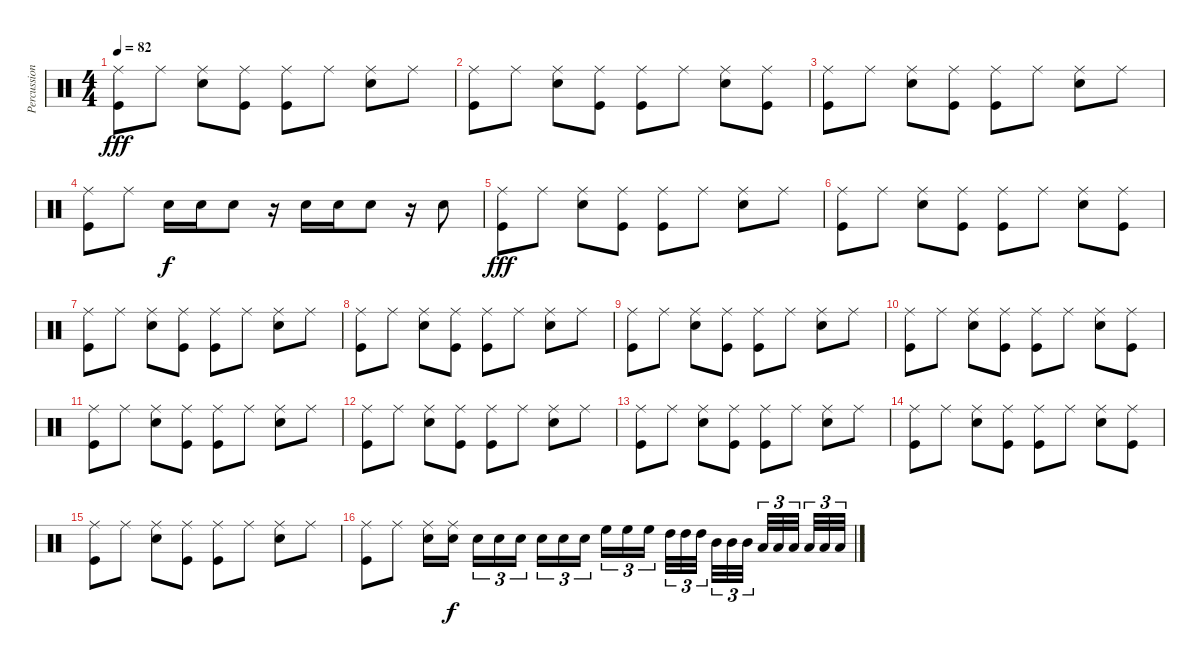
\track ("Percussion" "Percussion") {instrument percussion}
\staff {score}
\articulation defaults
\ts (4 4)
\tempo 82
\clef neutral
\ks c
("Ride (middle)" "Kick (hit)").8{dy fff} "Ride (middle)".8 ("Ride (middle)" "Electric Snare (hit)").8 ("Ride (middle)" "Kick (hit)").8 ("Ride (middle)" "Kick (hit)").8 "Ride (middle)".8 ("Ride (middle)" "Electric Snare (hit)").8 "Ride (middle)".8 |
("Ride (middle)" "Kick (hit)").8 "Ride (middle)".8 ("Ride (middle)" "Electric Snare (hit)").8 ("Ride (middle)" "Kick (hit)").8 ("Ride (middle)" "Kick (hit)").8 "Ride (middle)".8 ("Ride (middle)" "Electric Snare (hit)").8 ("Ride (middle)" "Kick (hit)").8 |
("Ride (middle)" "Kick (hit)").8 "Ride (middle)".8 ("Ride (middle)" "Electric Snare (hit)").8 ("Ride (middle)" "Kick (hit)").8 ("Ride (middle)" "Kick (hit)").8 "Ride (middle)".8 ("Ride (middle)" "Electric Snare (hit)").8 "Ride (middle)".8 |
("Ride (middle)" "Kick (hit)").8 "Ride (middle)".8 "Electric Snare (hit)".16{dy f} "Electric Snare (hit)".16 "Electric Snare (hit)".8 r.16 "Electric Snare (hit)".16 "Electric Snare (hit)".16 "Electric Snare (hit)".8 r.16 "Electric Snare (hit)".8 |
("Ride (middle)" "Kick (hit)").8{dy fff} "Ride (middle)".8 ("Ride (middle)" "Electric Snare (hit)").8 ("Ride (middle)" "Kick (hit)").8 ("Ride (middle)" "Kick (hit)").8 "Ride (middle)".8 ("Ride (middle)" "Electric Snare (hit)").8 "Ride (middle)".8 |
("Ride (middle)" "Kick (hit)").8 "Ride (middle)".8 ("Ride (middle)" "Electric Snare (hit)").8 ("Ride (middle)" "Kick (hit)").8 ("Ride (middle)" "Kick (hit)").8 "Ride (middle)".8 ("Ride (middle)" "Electric Snare (hit)").8 ("Ride (middle)" "Kick (hit)").8 |
("Ride (middle)" "Kick (hit)").8 "Ride (middle)".8 ("Ride (middle)" "Electric Snare (hit)").8 ("Ride (middle)" "Kick (hit)").8 ("Ride (middle)" "Kick (hit)").8 "Ride (middle)".8 ("Ride (middle)" "Electric Snare (hit)").8 "Ride (middle)".8 |
("Ride (middle)" "Kick (hit)").8 "Ride (middle)".8 ("Ride (middle)" "Electric Snare (hit)").8 ("Ride (middle)" "Kick (hit)").8 ("Ride (middle)" "Kick (hit)").8 "Ride (middle)".8 ("Ride (middle)" "Electric Snare (hit)").8 "Ride (middle)".8 |
("Ride (middle)" "Kick (hit)").8 "Ride (middle)".8 ("Ride (middle)" "Electric Snare (hit)").8 ("Ride (middle)" "Kick (hit)").8 ("Ride (middle)" "Kick (hit)").8 "Ride (middle)".8 ("Ride (middle)" "Electric Snare (hit)").8 "Ride (middle)".8 |
("Ride (middle)" "Kick (hit)").8 "Ride (middle)".8 ("Ride (middle)" "Electric Snare (hit)").8 ("Ride (middle)" "Kick (hit)").8 ("Ride (middle)" "Kick (hit)").8 "Ride (middle)".8 ("Ride (middle)" "Electric Snare (hit)").8 ("Ride (middle)" "Kick (hit)").8 |
("Ride (middle)" "Kick (hit)").8 "Ride (middle)".8 ("Ride (middle)" "Electric Snare (hit)").8 ("Ride (middle)" "Kick (hit)").8 ("Ride (middle)" "Kick (hit)").8 "Ride (middle)".8 ("Ride (middle)" "Electric Snare (hit)").8 "Ride (middle)".8 |
("Ride (middle)" "Kick (hit)").8 "Ride (middle)".8 ("Ride (middle)" "Electric Snare (hit)").8 ("Ride (middle)" "Kick (hit)").8 ("Ride (middle)" "Kick (hit)").8 "Ride (middle)".8 ("Ride (middle)" "Electric Snare (hit)").8 "Ride (middle)".8 |
("Ride (middle)" "Kick (hit)").8 "Ride (middle)".8 ("Ride (middle)" "Electric Snare (hit)").8 ("Ride (middle)" "Kick (hit)").8 ("Ride (middle)" "Kick (hit)").8 "Ride (middle)".8 ("Ride (middle)" "Electric Snare (hit)").8 "Ride (middle)".8 |
("Ride (middle)" "Kick (hit)").8 "Ride (middle)".8 ("Ride (middle)" "Electric Snare (hit)").8 ("Ride (middle)" "Kick (hit)").8 ("Ride (middle)" "Kick (hit)").8 "Ride (middle)".8 ("Ride (middle)" "Electric Snare (hit)").8 ("Ride (middle)" "Kick (hit)").8 |
("Ride (middle)" "Kick (hit)").8 "Ride (middle)".8 ("Ride (middle)" "Electric Snare (hit)").8 ("Ride (middle)" "Kick (hit)").8 ("Ride (middle)" "Kick (hit)").8 "Ride (middle)".8 ("Ride (middle)" "Electric Snare (hit)").8 "Ride (middle)".8 |
("Ride (middle)" "Kick (hit)").8 "Ride (middle)".8 ("Ride (middle)" "Electric Snare (hit)").16 ("Ride (middle)" "Electric Snare (hit)").16{dy f beam splitsecondary} "Electric Snare (hit)".16{tu (3 2)} "Electric Snare (hit)".16{tu (3 2)} "Electric Snare (hit)".16{tu (3 2)} "Electric Snare (hit)".16{tu (3 2)} "Electric Snare (hit)".16{tu (3 2)} "Electric Snare (hit)".16{tu (3 2) beam splitsecondary} "High Floor Tom (hit)".16{tu (3 2)} "High Floor Tom (hit)".16{tu (3 2)} "High Floor Tom (hit)".16{tu (3 2)} "High Tom (hit)".32{tu (3 2)} "High Tom (hit)".32{tu (3 2)} "High Tom (hit)".32{tu (3 2) beam splitsecondary} "Mid Tom (hit)".32{tu (3 2)} "Mid Tom (hit)".32{tu (3 2)} "Mid Tom (hit)".32{tu (3 2) beam splitsecondary} "Low Tom (hit)".32{tu (3 2)} "Low Tom (hit)".32{tu (3 2)} "Low Tom (hit)".32{tu (3 2) beam splitsecondary} "Low Floor Tom (hit)".32{tu (3 2)} "Low Floor Tom (hit)".32{tu (3 2)} "Low Floor Tom (hit)".32{tu (3 2)}
